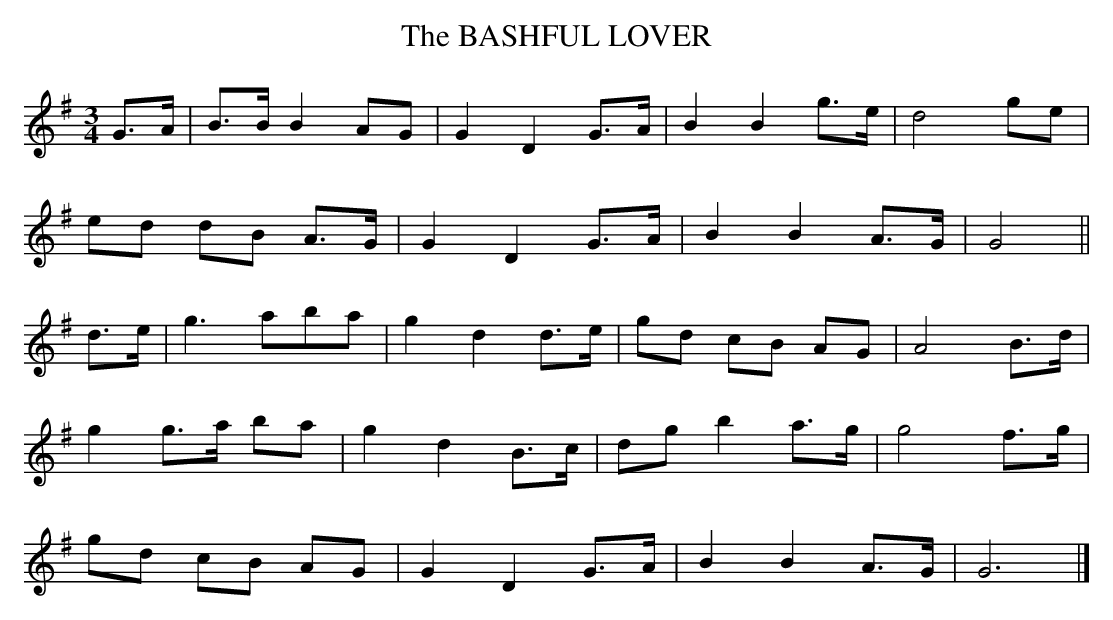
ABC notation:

X:1
T:BASHFUL LOVER, The
Y:"slow"
M:3/4
L:1/8
K:G
G>A|B>B B2AG|G2D2G>A|B2B2g>e|d4ge|
ed dB A>G|G2D2G>A|B2B2A>G|G4||
d>e|g3 aba|g2d2d>e|gd cB AG|A4 B>d|
g2 g>a ba|g2d2B>c|dg b2a>g|g4f>g|
gd cB AG|G2D2G>A|B2B2A>G|G6|]
